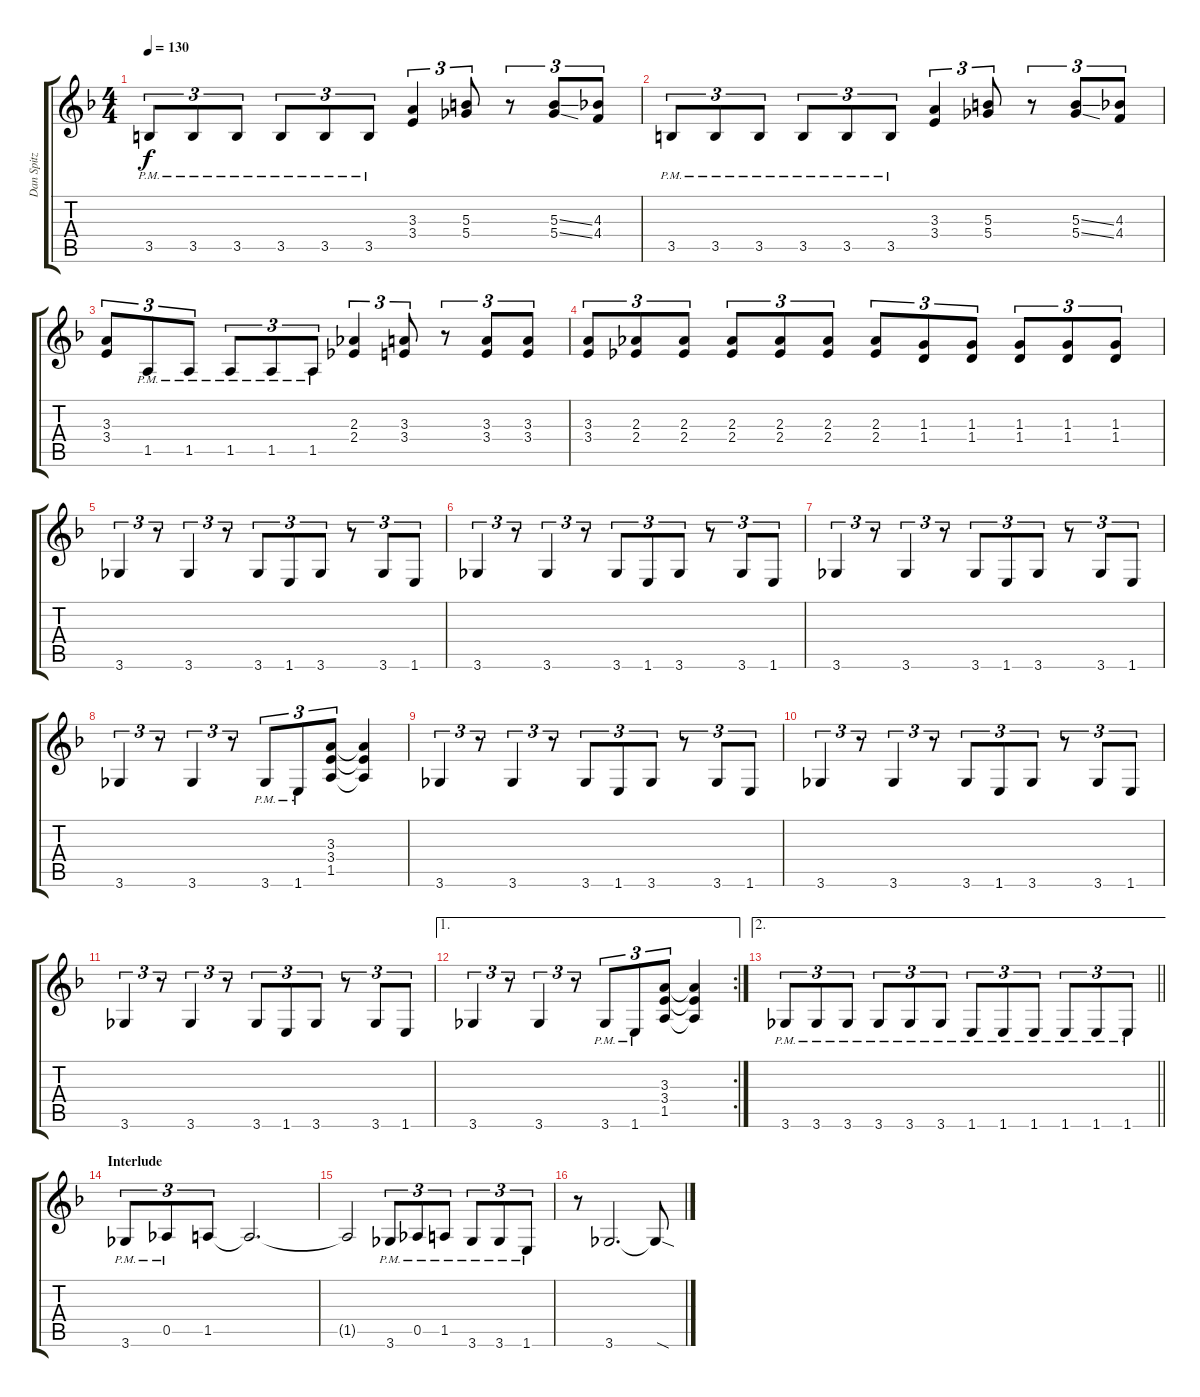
\track ("Dan Spitz" "Dan Spitz") {instrument distortionguitar}
\staff {score tabs}
\tuning (Eb4 Bb3 Gb3 Db3 Ab2 Eb2) {hide}
\ts (4 4)
\tempo 130
\clef g2
\ks f
3.5{pm}.8{tu (3 2) dy f} 3.5{pm}.8{tu (3 2)} 3.5{pm}.8{tu (3 2)} 3.5{pm}.8{tu (3 2)} 3.5{pm}.8{tu (3 2)} 3.5{pm}.8{tu (3 2)} (3.3 3.4).4{tu (3 2)} (5.3 5.4).8{tu (3 2)} r.8{tu (3 2)} (5.3{ss} 5.4{ss}).8{tu (3 2)} (4.3 4.4).8{tu (3 2)} |
3.5{pm}.8{tu (3 2)} 3.5{pm}.8{tu (3 2)} 3.5{pm}.8{tu (3 2)} 3.5{pm}.8{tu (3 2)} 3.5{pm}.8{tu (3 2)} 3.5{pm}.8{tu (3 2)} (3.3 3.4).4{tu (3 2)} (5.3 5.4).8{tu (3 2)} r.8{tu (3 2)} (5.3{ss} 5.4{ss}).8{tu (3 2)} (4.3 4.4).8{tu (3 2)} |
(3.3 3.4).8{tu (3 2)} 1.5{pm}.8{tu (3 2)} 1.5{pm}.8{tu (3 2)} 1.5{pm}.8{tu (3 2)} 1.5{pm}.8{tu (3 2)} 1.5{pm}.8{tu (3 2)} (2.3 2.4).4{tu (3 2)} (3.3 3.4).8{tu (3 2)} r.8{tu (3 2)} (3.3 3.4).8{tu (3 2)} (3.3 3.4).8{tu (3 2)} |
(3.3 3.4).8{tu (3 2)} (2.3 2.4).8{tu (3 2)} (2.3 2.4).8{tu (3 2)} (2.3 2.4).8{tu (3 2)} (2.3 2.4).8{tu (3 2)} (2.3 2.4).8{tu (3 2)} (2.3 2.4).8{tu (3 2)} (1.3 1.4).8{tu (3 2)} (1.3 1.4).8{tu (3 2)} (1.3 1.4).8{tu (3 2)} (1.3 1.4).8{tu (3 2)} (1.3 1.4).8{tu (3 2)} |
3.6.4{tu (3 2)} r.8{tu (3 2)} 3.6.4{tu (3 2)} r.8{tu (3 2)} 3.6.8{tu (3 2)} 1.6.8{tu (3 2)} 3.6.8{tu (3 2)} r.8{tu (3 2)} 3.6.8{tu (3 2)} 1.6.8{tu (3 2)} |
3.6.4{tu (3 2)} r.8{tu (3 2)} 3.6.4{tu (3 2)} r.8{tu (3 2)} 3.6.8{tu (3 2)} 1.6.8{tu (3 2)} 3.6.8{tu (3 2)} r.8{tu (3 2)} 3.6.8{tu (3 2)} 1.6.8{tu (3 2)} |
3.6.4{tu (3 2)} r.8{tu (3 2)} 3.6.4{tu (3 2)} r.8{tu (3 2)} 3.6.8{tu (3 2)} 1.6.8{tu (3 2)} 3.6.8{tu (3 2)} r.8{tu (3 2)} 3.6.8{tu (3 2)} 1.6.8{tu (3 2)} |
3.6.4{tu (3 2)} r.8{tu (3 2)} 3.6.4{tu (3 2)} r.8{tu (3 2)} 3.6{pm}.8{tu (3 2)} 1.6{pm}.8{tu (3 2)} (3.3 3.4 1.5).8{tu (3 2)} (3.3{t} 3.4{t} 1.5{t}).4 |
3.6.4{tu (3 2)} r.8{tu (3 2)} 3.6.4{tu (3 2)} r.8{tu (3 2)} 3.6.8{tu (3 2)} 1.6.8{tu (3 2)} 3.6.8{tu (3 2)} r.8{tu (3 2)} 3.6.8{tu (3 2)} 1.6.8{tu (3 2)} |
3.6.4{tu (3 2)} r.8{tu (3 2)} 3.6.4{tu (3 2)} r.8{tu (3 2)} 3.6.8{tu (3 2)} 1.6.8{tu (3 2)} 3.6.8{tu (3 2)} r.8{tu (3 2)} 3.6.8{tu (3 2)} 1.6.8{tu (3 2)} |
3.6.4{tu (3 2)} r.8{tu (3 2)} 3.6.4{tu (3 2)} r.8{tu (3 2)} 3.6.8{tu (3 2)} 1.6.8{tu (3 2)} 3.6.8{tu (3 2)} r.8{tu (3 2)} 3.6.8{tu (3 2)} 1.6.8{tu (3 2)} |
\ae 1
\rc 2
3.6.4{tu (3 2)} r.8{tu (3 2)} 3.6.4{tu (3 2)} r.8{tu (3 2)} 3.6{pm}.8{tu (3 2)} 1.6{pm}.8{tu (3 2)} (3.3 3.4 1.5).8{tu (3 2)} (3.3{t} 3.4{t} 1.5{t}).4 |
\ae 2
\barLineRight lightlight
3.6{pm}.8{tu (3 2)} 3.6{pm}.8{tu (3 2)} 3.6{pm}.8{tu (3 2)} 3.6{pm}.8{tu (3 2)} 3.6{pm}.8{tu (3 2)} 3.6{pm}.8{tu (3 2)} 1.6{pm}.8{tu (3 2)} 1.6{pm}.8{tu (3 2)} 1.6{pm}.8{tu (3 2)} 1.6{pm}.8{tu (3 2)} 1.6{pm}.8{tu (3 2)} 1.6{pm}.8{tu (3 2)} |
\section ("" "Interlude")
3.6{pm}.8{tu (3 2)} 0.5{pm}.8{tu (3 2)} 1.5.8{tu (3 2)} 1.5{t}.2{d} |
1.5{t}.2 3.6{pm}.8{tu (3 2)} 0.5{pm}.8{tu (3 2)} 1.5{pm}.8{tu (3 2)} 3.6{pm}.8{tu (3 2)} 3.6{pm}.8{tu (3 2)} 1.6{pm}.8{tu (3 2)} |
r.8 3.6.2{d} 3.6{sod t}.8
